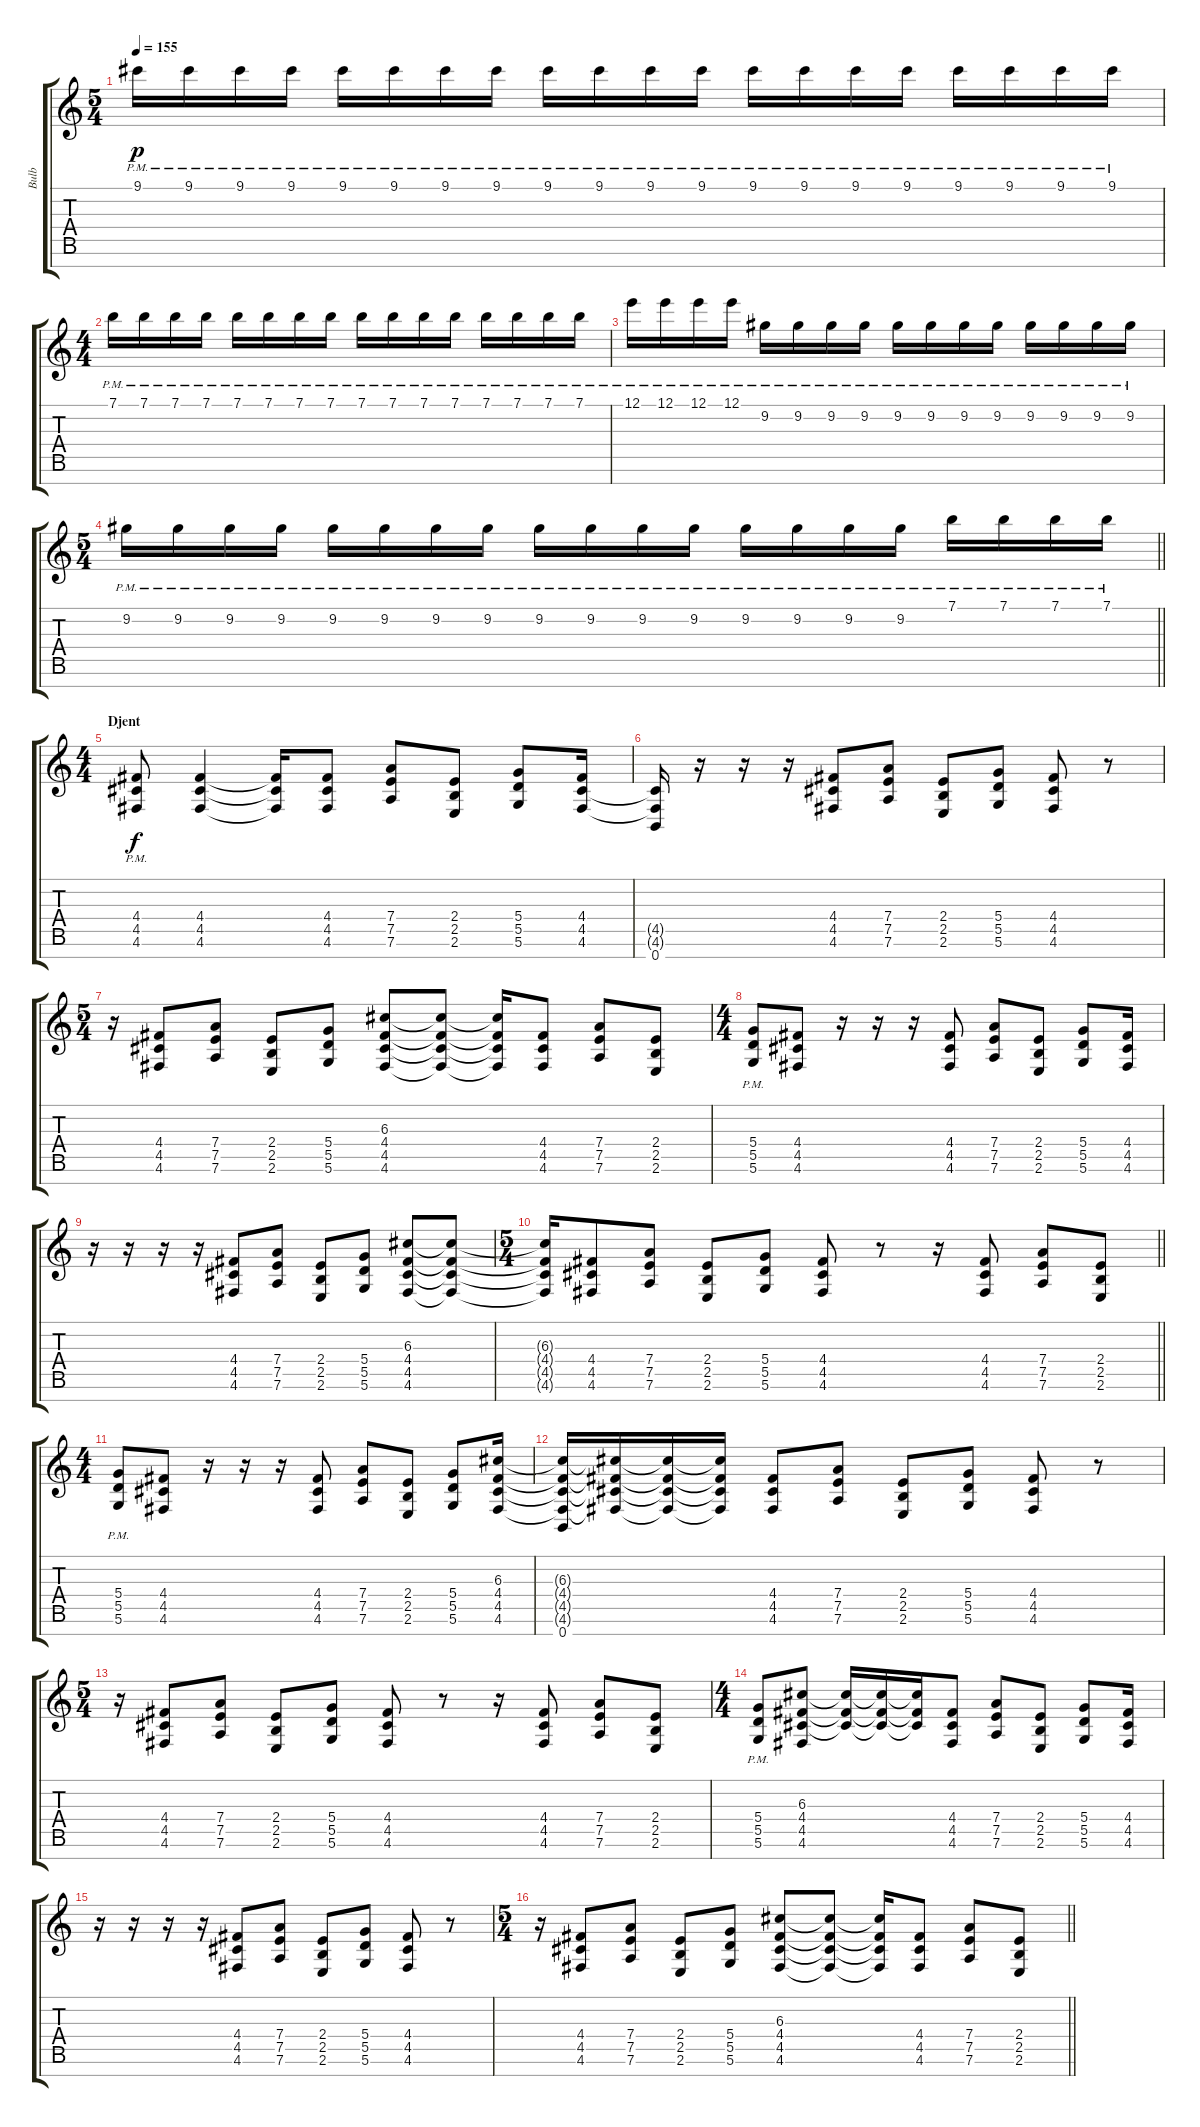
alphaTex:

\track ("Bulb" "Bulb") {instrument overdrivenguitar}
\staff {score tabs}
\tuning (E4 B3 G3 D3 A2 D2 B1) {hide}
\ts (5 4)
\tempo 155
\clef g2
\ks c
9.1{pm}.16{dy p} 9.1{pm}.16 9.1{pm}.16 9.1{pm}.16 9.1{pm}.16 9.1{pm}.16 9.1{pm}.16 9.1{pm}.16 9.1{pm}.16 9.1{pm}.16 9.1{pm}.16 9.1{pm}.16 9.1{pm}.16 9.1{pm}.16 9.1{pm}.16 9.1{pm}.16 9.1{pm}.16 9.1{pm}.16 9.1{pm}.16 9.1{pm}.16 |
\ts (4 4)
7.1{pm}.16 7.1{pm}.16 7.1{pm}.16 7.1{pm}.16 7.1{pm}.16 7.1{pm}.16 7.1{pm}.16 7.1{pm}.16 7.1{pm}.16 7.1{pm}.16 7.1{pm}.16 7.1{pm}.16 7.1{pm}.16 7.1{pm}.16 7.1{pm}.16 7.1{pm}.16 |
12.1{pm}.16 12.1{pm}.16 12.1{pm}.16 12.1{pm}.16 9.2{pm}.16 9.2{pm}.16 9.2{pm}.16 9.2{pm}.16 9.2{pm}.16 9.2{pm}.16 9.2{pm}.16 9.2{pm}.16 9.2{pm}.16 9.2{pm}.16 9.2{pm}.16 9.2{pm}.16 |
\ts (5 4)
\barLineRight lightlight
9.2{pm}.16 9.2{pm}.16 9.2{pm}.16 9.2{pm}.16 9.2{pm}.16 9.2{pm}.16 9.2{pm}.16 9.2{pm}.16 9.2{pm}.16 9.2{pm}.16 9.2{pm}.16 9.2{pm}.16 9.2{pm}.16 9.2{pm}.16 9.2{pm}.16 9.2{pm}.16 7.1{pm}.16 7.1{pm}.16 7.1{pm}.16 7.1{pm}.16 |
\ts (4 4)
\section ("" "Djent")
(4.4{pm} 4.5{pm} 4.6{pm}).8{dy f instrument overdrivenguitar} (4.4 4.5 4.6).4 (4.4{t} 4.5{t} 4.6{t}).16 (4.4 4.5 4.6).8 (7.4 7.5 7.6).8 (2.4 2.5 2.6).8 (5.4 5.5 5.6).8 (4.4 4.5 4.6).16 |
(4.5{t} 4.6{t} 0.7).16 r.16 r.16 r.16 (4.4 4.5 4.6).8 (7.4 7.5 7.6).8 (2.4 2.5 2.6).8 (5.4 5.5 5.6).8 (4.4 4.5 4.6).8 r.8 |
\ts (5 4)
r.16 (4.4 4.5 4.6).8 (7.4 7.5 7.6).8 (2.4 2.5 2.6).8 (5.4 5.5 5.6).8 (6.3 4.4 4.5 4.6).8 (6.3{t} 4.4{t} 4.5{t} 4.6{t}).8 (6.3{t} 4.4{t} 4.5{t} 4.6{t}).16 (4.4 4.5 4.6).8 (7.4 7.5 7.6).8 (2.4 2.5 2.6).8 |
\ts (4 4)
(5.4{pm} 5.5{pm} 5.6{pm}).8 (4.4 4.5 4.6).8 r.16 r.16 r.16 (4.4 4.5 4.6).8 (7.4 7.5 7.6).8 (2.4 2.5 2.6).8 (5.4 5.5 5.6).8 (4.4 4.5 4.6).16 |
r.16 r.16 r.16 r.16 (4.4 4.5 4.6).8 (7.4 7.5 7.6).8 (2.4 2.5 2.6).8 (5.4 5.5 5.6).8 (6.3 4.4 4.5 4.6).8 (6.3{t} 4.4{t} 4.5{t} 4.6{t}).8 |
\ts (5 4)
\barLineRight lightlight
(6.3{t} 4.4{t} 4.5{t} 4.6{t}).16 (4.4 4.5 4.6).8 (7.4 7.5 7.6).8 (2.4 2.5 2.6).8 (5.4 5.5 5.6).8 (4.4 4.5 4.6).8 r.8 r.16 (4.4 4.5 4.6).8 (7.4 7.5 7.6).8 (2.4 2.5 2.6).8 |
\ts (4 4)
(5.4{pm} 5.5{pm} 5.6{pm}).8 (4.4 4.5 4.6).8 r.16 r.16 r.16 (4.4 4.5 4.6).8 (7.4 7.5 7.6).8 (2.4 2.5 2.6).8 (5.4 5.5 5.6).8 (6.3 4.4 4.5 4.6).16 |
(6.3{t} 4.4{t} 4.5{t} 4.6{t} 0.7).16 (6.3{t} 4.4{t} 4.5{t} 4.6{t}).16 (6.3{t} 4.4{t} 4.5{t} 4.6{t}).16 (6.3{t} 4.4{t} 4.5{t} 4.6{t}).16 (4.4 4.5 4.6).8 (7.4 7.5 7.6).8 (2.4 2.5 2.6).8 (5.4 5.5 5.6).8 (4.4 4.5 4.6).8 r.8 |
\ts (5 4)
r.16 (4.4 4.5 4.6).8 (7.4 7.5 7.6).8 (2.4 2.5 2.6).8 (5.4 5.5 5.6).8 (4.4 4.5 4.6).8 r.8 r.16 (4.4 4.5 4.6).8 (7.4 7.5 7.6).8 (2.4 2.5 2.6).8 |
\ts (4 4)
(5.4{pm} 5.5{pm} 5.6{pm}).8 (6.3 4.4 4.5 4.6).8 (6.3{t} 4.4{t} 4.5{t}).16 (6.3{t} 4.4{t} 4.5{t}).16 (6.3{t} 4.4{t} 4.5{t}).16 (4.4 4.5 4.6).8 (7.4 7.5 7.6).8 (2.4 2.5 2.6).8 (5.4 5.5 5.6).8 (4.4 4.5 4.6).16 |
r.16 r.16 r.16 r.16 (4.4 4.5 4.6).8 (7.4 7.5 7.6).8 (2.4 2.5 2.6).8 (5.4 5.5 5.6).8 (4.4 4.5 4.6).8 r.8 |
\ts (5 4)
\barLineRight lightlight
r.16 (4.4 4.5 4.6).8 (7.4 7.5 7.6).8 (2.4 2.5 2.6).8 (5.4 5.5 5.6).8 (6.3 4.4 4.5 4.6).8 (6.3{t} 4.4{t} 4.5{t} 4.6{t}).8 (6.3{t} 4.4{t} 4.5{t} 4.6{t}).16 (4.4 4.5 4.6).8 (7.4 7.5 7.6).8 (2.4 2.5 2.6).8
